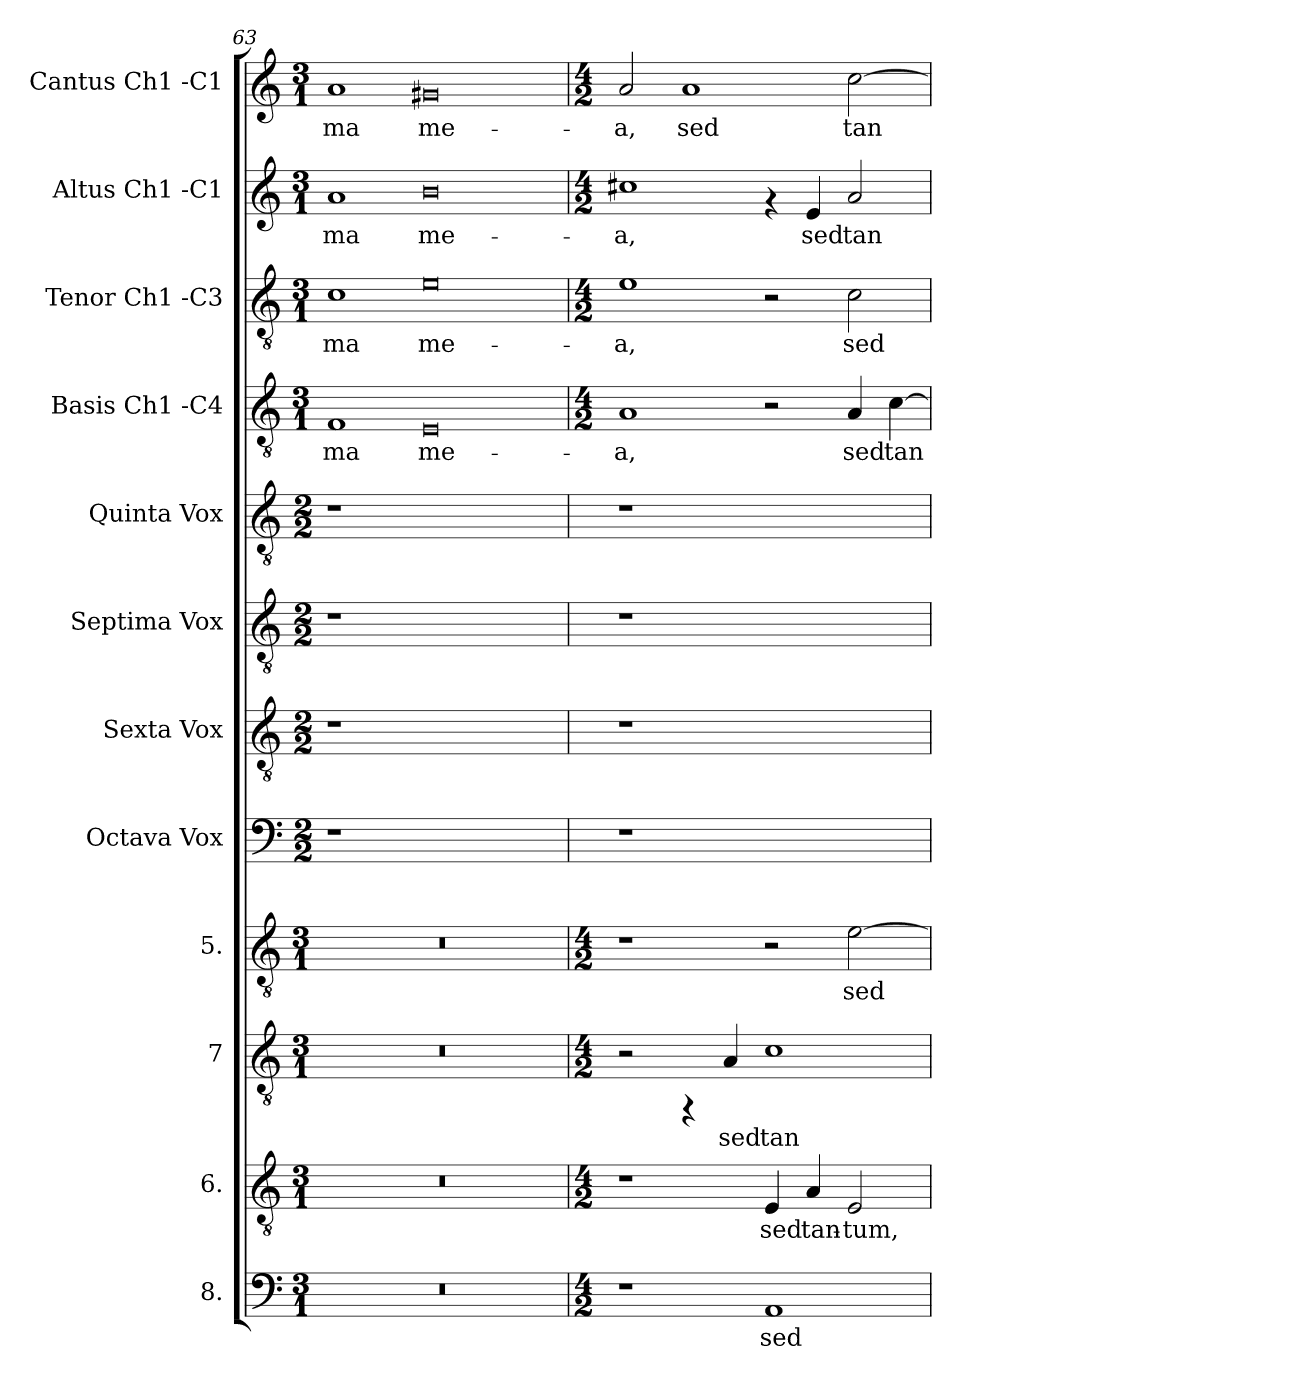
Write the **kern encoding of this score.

**kern	**text	**kern	**text	**kern	**text	**kern	**text	**kern	**kern	**kern	**kern	**kern	**text	**kern	**text	**kern	**text	**kern	**text
*part12	*part12	*part11	*part11	*part10	*part10	*part9	*part9	*part8	*part7	*part6	*part5	*part4	*part4	*part3	*part3	*part2	*part2	*part1	*part1
*staff12	*staff12	*staff11	*staff11	*staff10	*staff10	*staff9	*staff9	*staff8	*staff7	*staff6	*staff5	*staff4	*staff4	*staff3	*staff3	*staff2	*staff2	*staff1	*staff1
*I"8.	*	*I"6.	*	*I"7	*	*I"5.	*	*I"Octava  Vox	*I"Sexta  Vox	*I"Septima  Vox	*I"Quinta  Vox	*I"Basis  Ch1 -C4	*	*I"Tenor  Ch1 -C3	*	*I"Altus  Ch1 -C1	*	*I"Cantus  Ch1 -C1	*
*	*	*	*	*	*	*	*	*	*	*	*	*	*	*I'T	*	*I'A	*	*I'C	*
*clefF4	*	*clefGv2	*	*clefGv2	*	*clefGv2	*	*clefF4	*clefGv2	*clefGv2	*clefGv2	*clefGv2	*	*clefGv2	*	*clefG2	*	*clefG2	*
*k[]	*	*k[]	*	*k[]	*	*k[]	*	*k[]	*k[]	*k[]	*k[]	*k[]	*	*k[]	*	*k[]	*	*k[]	*
*C:	*	*C:	*	*C:	*	*C:	*	*C:	*C:	*C:	*C:	*C:	*	*C:	*	*C:	*	*C:	*
*M3/1	*	*M3/1	*	*M3/1	*	*M3/1	*	*M2/2	*M2/2	*M2/2	*M2/2	*M3/1	*	*M3/1	*	*M3/1	*	*M3/1	*
=63	=63	=63	=63	=63	=63	=63	=63	=63	=63	=63	=63	=63	=63	=63	=63	=63	=63	=63	=63
!	!	!	!	!	!	!	!	!	!	!	!	!	!LO:LY:b:cj	!	!LO:LY:b:cj	!	!LO:LY:b:cj	!	!LO:LY:b:cj
0.r	.	0.r	.	0.r	.	0.r	.	1r	1r	1r	1r	1F	-ma	1c	-ma	1a	-ma	1a	-ma
!	!	!	!	!	!	!	!	!	!	!	!	!	!LO:LY:b:cj	!	!LO:LY:b:cj	!	!LO:LY:b:cj	!	!LO:LY:b:cj
.	.	.	.	.	.	.	.	0ryy	0ryy	0ryy	0ryy	0E	me-	0e	me-	0b	me-	0g#X	me-
=64	=64	=64	=64	=64	=64	=64	=64	=64	=64	=64	=64	=64	=64	=64	=64	=64	=64	=64	=64
*M4/2	*	*M4/2	*	*M4/2	*	*M4/2	*	*	*	*	*	*M4/2	*	*M4/2	*	*M4/2	*	*M4/2	*
!	!	!	!	!	!	!	!	!	!	!	!	!	!LO:LY:b:cj	!	!LO:LY:b:cj	!	!LO:LY:b:cj	!	!LO:LY:b:cj
1r	.	1r	.	2r	.	1r	.	1r	1r	1r	1r	1A	-a,	1e	-a,	1cc#X	-a,	2a/	-a,
!	!	!	!	!	!	!	!	!	!	!	!	!	!	!	!	!	!	!	!LO:LY:b:cj
.	.	.	.	4rFF	.	.	.	.	.	.	.	.	.	.	.	.	.	1a	sed
!	!	!	!	!	!LO:LY:b:cj	!	!	!	!	!	!	!	!	!	!	!	!	!	!
.	.	.	.	4A/	sed	.	.	.	.	.	.	.	.	.	.	.	.	.	.
!	!LO:LY:b:cj	!	!LO:LY:b:cj	!	!LO:LY:b:cj	!	!	!	!	!	!	!	!	!	!	!	!	!	!
1AA	sed	4E/	sed	1c	tan-	2r	.	1ryy	1ryy	1ryy	1ryy	2r	.	2r	.	4rf	.	.	.
!	!	!	!LO:LY:b:cj	!	!	!	!	!	!	!	!	!	!	!	!	!	!LO:LY:b:cj	!	!
.	.	4A/	tan-	.	.	.	.	.	.	.	.	.	.	.	.	4e/	sed	.	.
!	!	!	!LO:LY:b:cj	!	!	!	!LO:LY:b:cj	!	!	!	!	!	!LO:LY:b:cj	!	!LO:LY:b:cj	!	!LO:LY:b:cj	!	!LO:LY:b:cj
.	.	2E/	-tum,	.	.	[>2e\	sed	.	.	.	.	4A/	sed	2c\	sed	2a/	tan-	[>2cc\	tan-
!	!	!	!	!	!	!	!	!	!	!	!	!	!LO:LY:b:cj	!	!	!	!	!	!
.	.	.	.	.	.	.	.	.	.	.	.	[>4c\	tan-	.	.	.	.	.	.
=	=	=	=	=	=	=	=	=	=	=	=	=	=	=	=	=	=	=	=
*-	*-	*-	*-	*-	*-	*-	*-	*-	*-	*-	*-	*-	*-	*-	*-	*-	*-	*-	*-
